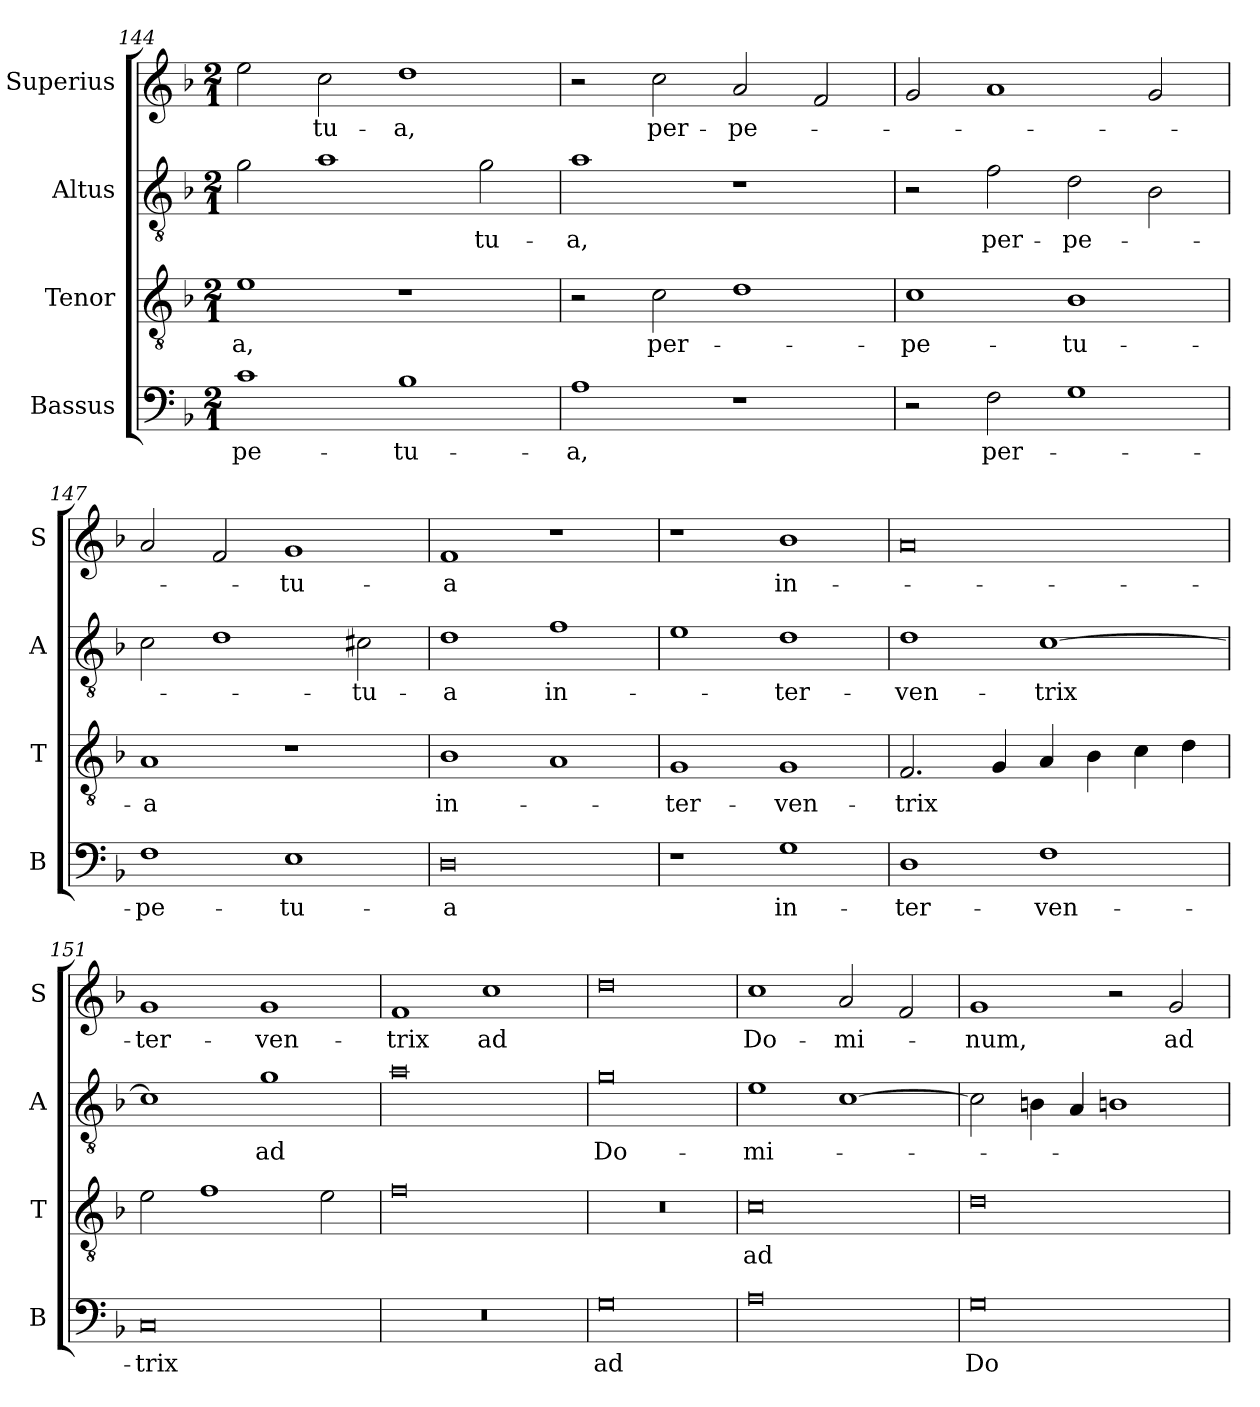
**kern	**text	**kern	**text	**kern	**text	**kern	**text
*part4	*part4	*part3	*part3	*part2	*part2	*part1	*part1
*staff4	*staff4	*staff3	*staff3	*staff2	*staff2	*staff1	*staff1
*I"Bassus	*	*I"Tenor	*	*I"Altus	*	*I"Superius	*
*I'B	*	*I'T	*	*I'A	*	*I'S	*
*clefF4	*	*clefGv2	*	*clefGv2	*	*clefG2	*
*k[b-]	*	*k[b-]	*	*k[b-]	*	*k[b-]	*
*F:	*	*F:	*	*F:	*	*F:	*
*M2/1	*	*M2/1	*	*M2/1	*	*M2/1	*
=144	=144	=144	=144	=144	=144	=144	=144
1c	-pe-	1e	-a,	2g	.	2ee	.
.	.	.	.	1a	.	2cc	-tu-
1B-	-tu-	1r	.	.	.	1dd	-a,
.	.	.	.	2g	-tu-	.	.
=145	=145	=145	=145	=145	=145	=145	=145
1A	-a,	2r	.	1a	-a,	2r	.
.	.	2c	per-	.	.	2cc	per-
1r	.	1d	.	1r	.	2a	-pe-
.	.	.	.	.	.	2f	.
=146	=146	=146	=146	=146	=146	=146	=146
2r	.	1c	-pe-	2r	.	2g	.
2F	per-	.	.	2f	per-	1a	.
1G	.	1B-	-tu-	2d	-pe-	.	.
.	.	.	.	2B-	.	2g	.
=147	=147	=147	=147	=147	=147	=147	=147
1F	-pe-	1A	-a	2c	.	2a	.
.	.	.	.	1d	.	2f	.
1E	-tu-	1r	.	.	.	1g	-tu-
.	.	.	.	2c#X	-tu-	.	.
=148	=148	=148	=148	=148	=148	=148	=148
0D	-a	1B-	in-	1d	-a	1f	-a
.	.	1A	.	1f	in-	1r	.
=149	=149	=149	=149	=149	=149	=149	=149
1r	.	1G	-ter-	1e	.	1r	.
1G	in-	1G	-ven-	1d	-ter-	1b-	in-
=150	=150	=150	=150	=150	=150	=150	=150
1D	-ter-	2.F	-trix	1d	-ven-	0a	.
.	.	4G	.	.	.	.	.
1F	-ven-	4A	.	[1c	-trix	.	.
.	.	4B-	.	.	.	.	.
.	.	4c	.	.	.	.	.
.	.	4d	.	.	.	.	.
=151	=151	=151	=151	=151	=151	=151	=151
0C	-trix	2e	.	1c]	.	1g	-ter-
.	.	1f	.	.	.	.	.
.	.	.	.	1g	ad	1g	-ven-
.	.	2e	.	.	.	.	.
=152	=152	=152	=152	=152	=152	=152	=152
0r	.	0f	.	0a	.	1f	-trix
.	.	.	.	.	.	1cc	ad
=153	=153	=153	=153	=153	=153	=153	=153
0G	ad	0r	.	0g	Do-	0dd	.
=154	=154	=154	=154	=154	=154	=154	=154
0A	.	0c	ad	1e	-mi-	1cc	Do-
.	.	.	.	[1c	.	2a	-mi-
.	.	.	.	.	.	2f	.
=155	=155	=155	=155	=155	=155	=155	=155
0G	Do-	0d	.	2c]	.	1g	-num,
.	.	.	.	4Bn	.	.	.
.	.	.	.	4A	.	.	.
.	.	.	.	1Bn	.	2r	.
.	.	.	.	.	.	2g	ad
=	=	=	=	=	=	=	=
*-	*-	*-	*-	*-	*-	*-	*-
